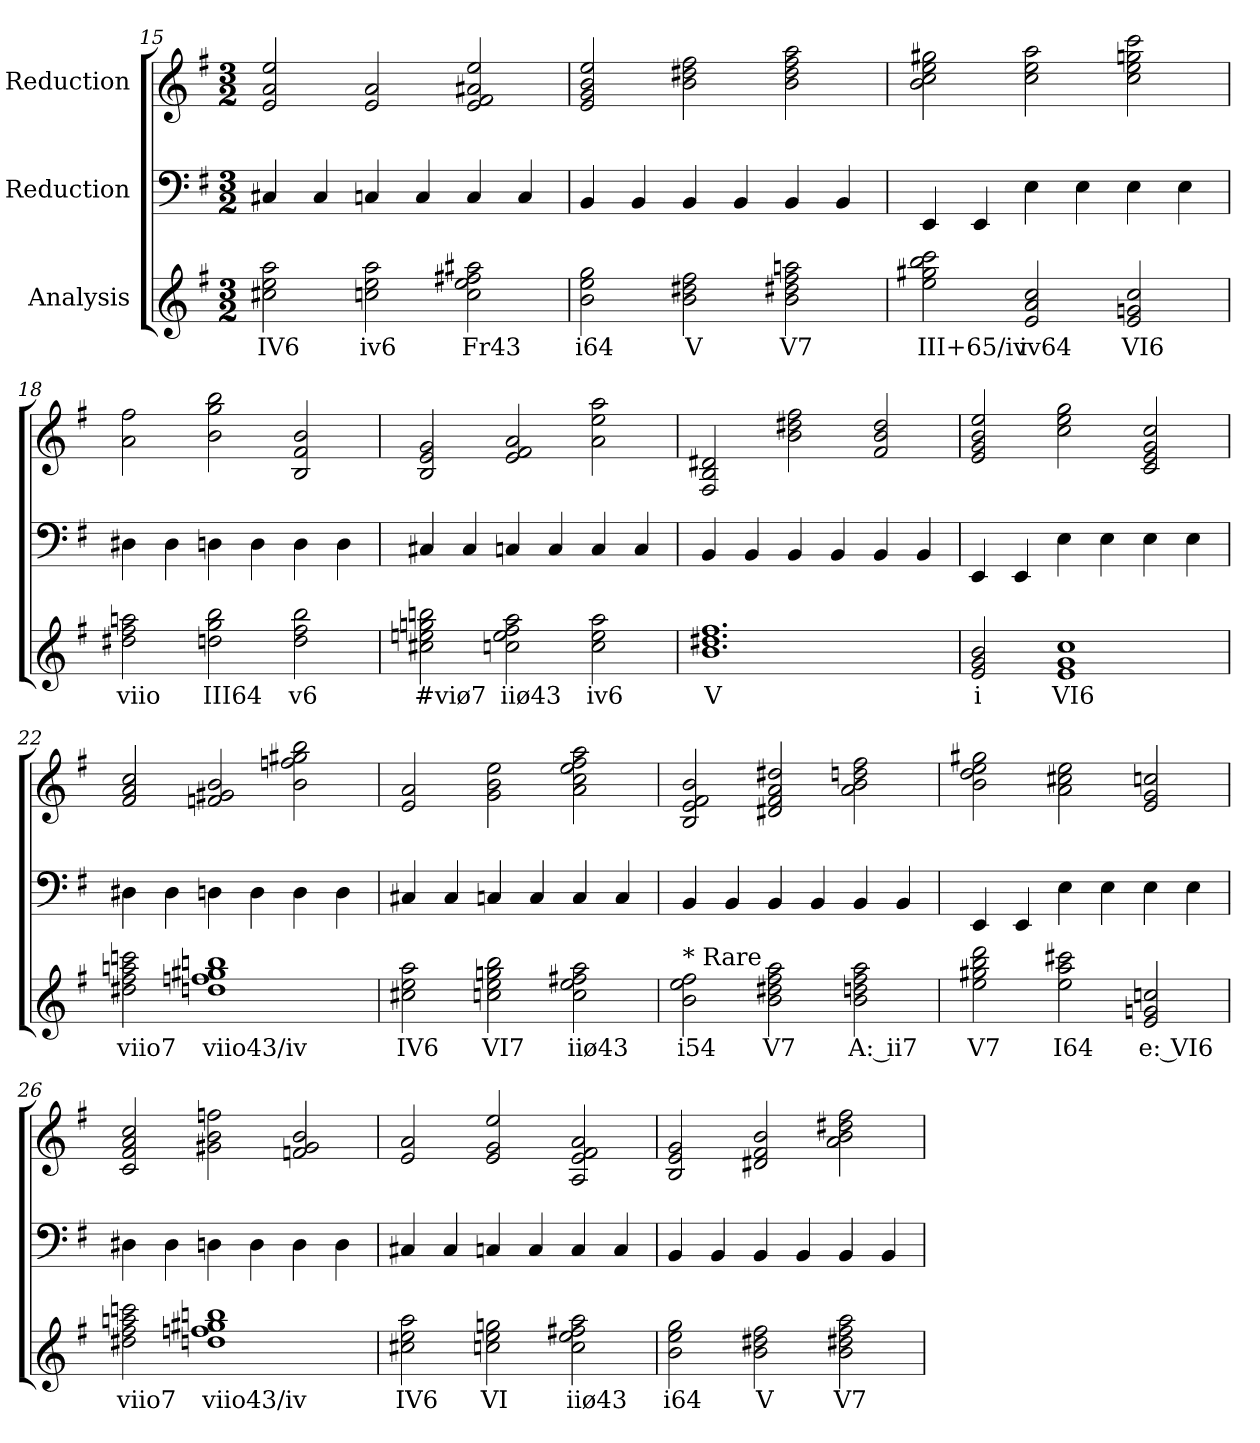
**kern	**text	**kern	**kern
*part3	*part3	*part2	*part1
*staff3	*staff3	*staff2	*staff1
*I"Analysis	*	*I"Reduction	*I"Reduction
*	*	*clefF4	*clefG2
*k[f#]	*	*k[f#]	*k[f#]
*M3/2	*	*M3/2	*M3/2
=15	=15	=15	=15
2cc#X 2ee 2aa	IV6	4C#X/	2e/ 2a/ 2ee/
.	.	4C#/	.
2ccn 2ee 2aa	iv6	4Cn/	2e/ 2a/
.	.	4C/	.
2cc 2ee 2ff#X 2aa#X	Fr43	4C/	2e/ 2f#/ 2a#X/ 2ee/
.	.	4C/	.
=16	=16	=16	=16
2b 2ee 2gg	i64	4BB/	2e/ 2g/ 2b/ 2ee/
.	.	4BB/	.
2b 2dd#X 2ff#	V	4BB/	2b\ 2dd#X\ 2ff#\
.	.	4BB/	.
2b 2dd#X 2ff# 2aan	V7	4BB/	2b\ 2dd#\ 2ff#\ 2aa\
.	.	4BB/	.
!!LO:LB:g=z
=17	=17	=17	=17
2ee 2gg#X 2bb 2ccc	III+65/iv	4EE/	2b\ 2cc\ 2ee\ 2gg#X\
.	.	4EE/	.
2e 2a 2cc	iv64	4E\	2cc\ 2ee\ 2aa\
.	.	4E\	.
2e 2gn 2cc	VI6	4E\	2cc\ 2ee\ 2ggn\ 2ccc\
.	.	4E\	.
=18	=18	=18	=18
2dd#X 2ff# 2aan	viio	4D#X\	2a\ 2ff#\
.	.	4D#\	.
2ddn 2gg 2bb	III64	4Dn\	2b\ 2gg\ 2bb\
.	.	4D\	.
2dd 2ff# 2bb	v6	4D\	2B/ 2f#/ 2b/
.	.	4D\	.
=19	=19	=19	=19
2cc#X 2een 2ggn 2bbn	#viø7	4C#X/	2B/ 2e/ 2g/
.	.	4C#/	.
2ccn 2ee 2ff# 2aa	iiø43	4Cn/	2e/ 2f#/ 2a/
.	.	4C/	.
2cc 2ee 2aa	iv6	4C/	2a\ 2ee\ 2aa\
.	.	4C/	.
=20	=20	=20	=20
1.b 1.dd#X 1.ff#	V	4BB/	2F#/ 2B/ 2d#X/
.	.	4BB/	.
.	.	4BB/	2b\ 2dd#X\ 2ff#\
.	.	4BB/	.
.	.	4BB/	2f#/ 2b/ 2dd#/
.	.	4BB/	.
!!LO:PB:g=z
=21	=21	=21	=21
2e 2g 2b	i	4EE/	2e/ 2g/ 2b/ 2ee/
.	.	4EE/	.
1e 1g 1cc	VI6	4E\	2cc\ 2ee\ 2gg\
.	.	4E\	.
.	.	4E\	2c/ 2e/ 2g/ 2cc/
.	.	4E\	.
=22	=22	=22	=22
2dd#X 2ff# 2aan 2cccn	viio7	4D#X\	2f#/ 2a/ 2cc/
.	.	4D#\	.
1ddn 1ffn 1gg#X 1bbn	viio43/iv	4Dn\	2fn/ 2g#X/ 2b/
.	.	4D\	.
.	.	4D\	2b\ 2ffn\ 2gg#X\ 2bb\
.	.	4D\	.
=23	=23	=23	=23
2cc#X 2ee 2aa	IV6	4C#X/	2e/ 2a/
.	.	4C#/	.
2ccn 2ee 2ggn 2bb	VI7	4Cn/	2g\ 2b\ 2ee\
.	.	4C/	.
2cc 2ee 2ff#X 2aa	iiø43	4C/	2a\ 2cc\ 2ee\ 2ff#\ 2aa\
.	.	4C/	.
=24	=24	=24	=24
!LO:TX:t=* Rare	!	!	!
2b 2ee 2ff#	i54	4BB/	2B/ 2e/ 2f#/ 2b/
.	.	4BB/	.
2b 2dd#X 2ff# 2aa	V7	4BB/	2d#X/ 2f#/ 2a/ 2dd#X/
.	.	4BB/	.
2b 2ddn 2ff# 2aa	A: ii7	4BB/	2a\ 2b\ 2ddn\ 2ff#\
.	.	4BB/	.
!!LO:LB:g=z
=25	=25	=25	=25
2ee 2gg#X 2bb 2ddd	V7	4EE/	2b\ 2dd\ 2ee\ 2gg#X\
.	.	4EE/	.
2ee 2aa 2ccc#X	I64	4E\	2a\ 2cc#X\ 2ee\
.	.	4E\	.
2e 2gn 2ccn	e: VI6	4E\	2e/ 2g/ 2ccn/
.	.	4E\	.
=26	=26	=26	=26
2dd#X 2ff# 2aan 2cccn	viio7	4D#X\	2c/ 2f#/ 2a/ 2cc/
.	.	4D#\	.
1ddn 1ffn 1gg#X 1bbn	viio43/iv	4Dn\	2g#X\ 2b\ 2ffn\
.	.	4D\	.
.	.	4D\	2fn/ 2g#/ 2b/
.	.	4D\	.
=27	=27	=27	=27
2cc#X 2ee 2aa	IV6	4C#X/	2e/ 2a/
.	.	4C#/	.
2ccn 2ee 2ggn	VI	4Cn/	2e/ 2g/ 2ee/
.	.	4C/	.
2cc 2ee 2ff#X 2aa	iiø43	4C/	2A/ 2e/ 2f#/ 2a/
.	.	4C/	.
=28	=28	=28	=28
2b 2ee 2gg	i64	4BB/	2B/ 2e/ 2g/
.	.	4BB/	.
2b 2dd#X 2ff#	V	4BB/	2d#X/ 2f#/ 2b/
.	.	4BB/	.
2b 2dd#X 2ff# 2aa	V7	4BB/	2a\ 2b\ 2dd#X\ 2ff#\
.	.	4BB/	.
=	=	=	=
*-	*-	*-	*-
